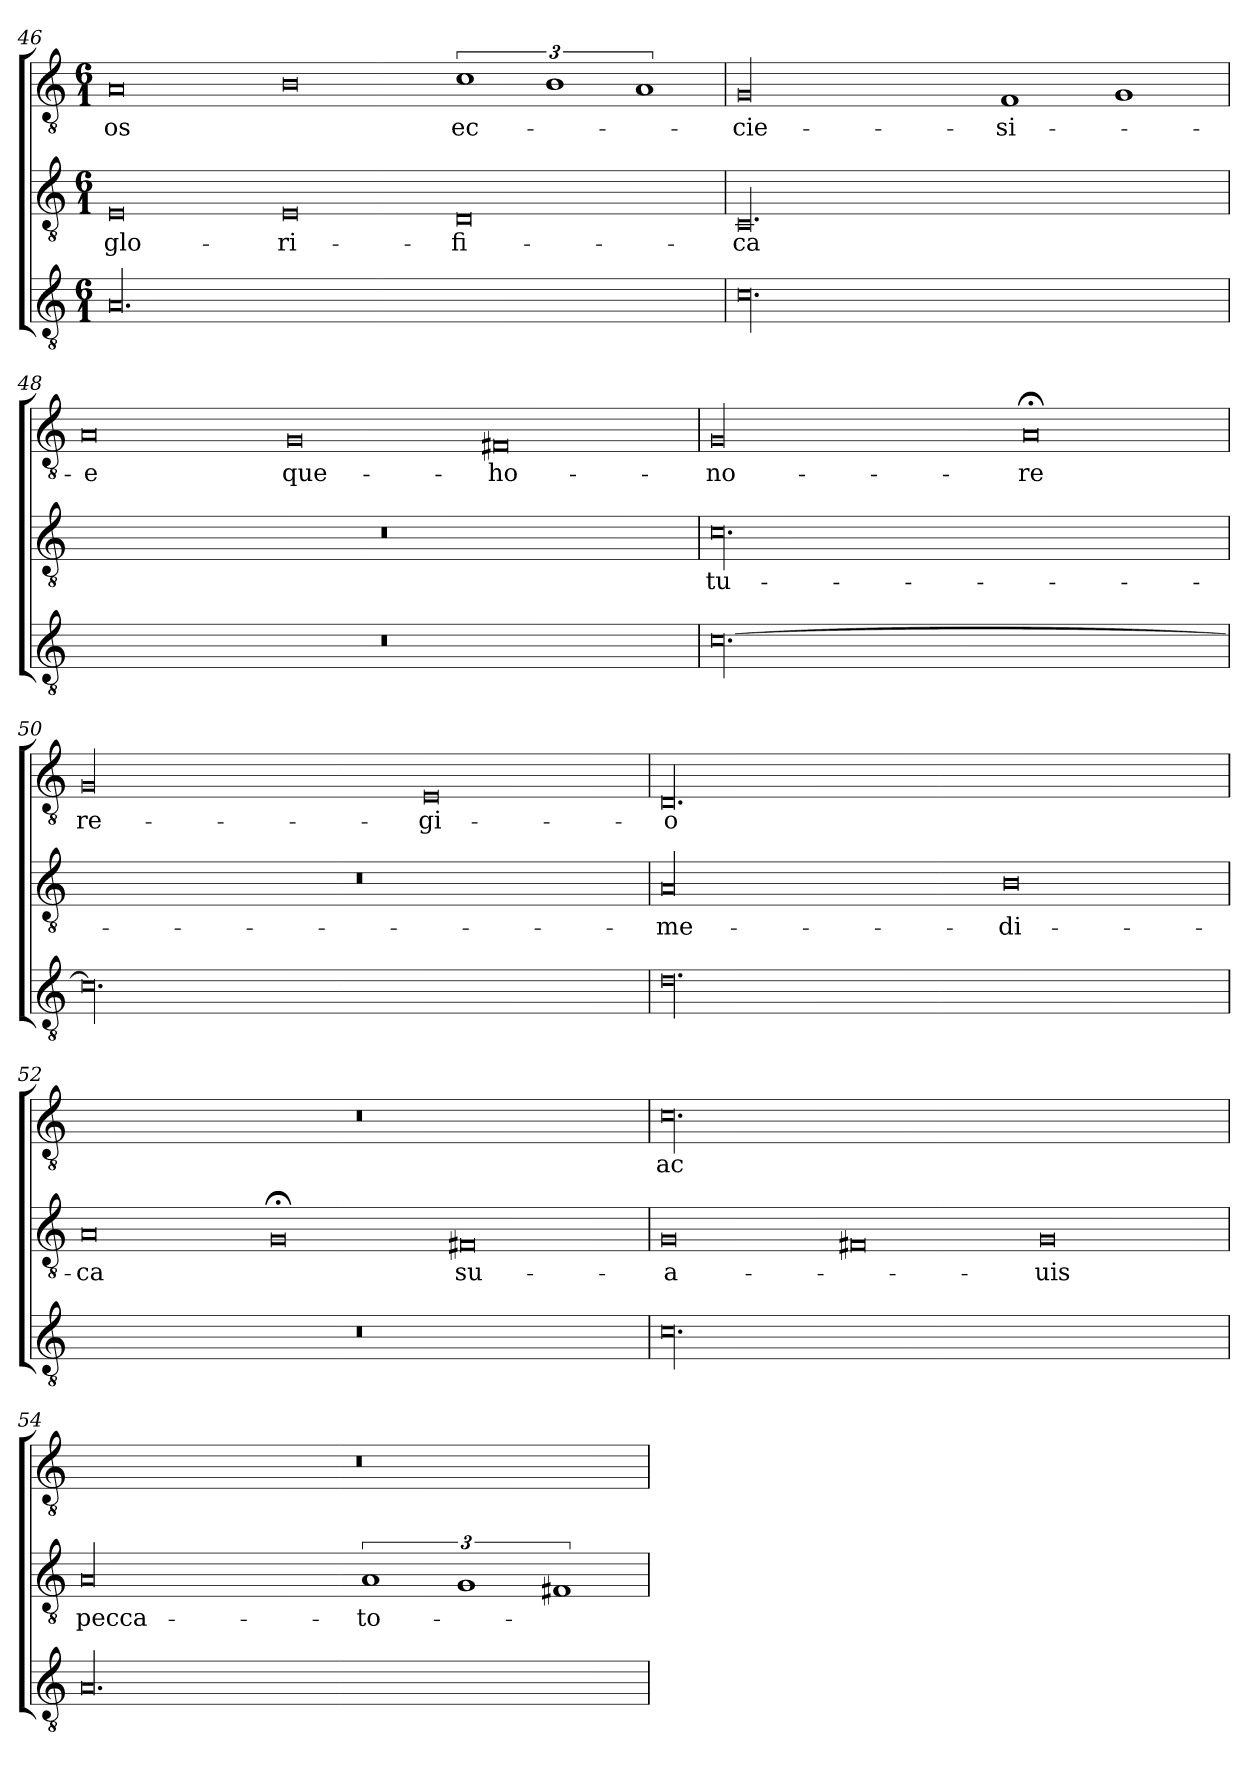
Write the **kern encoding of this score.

**kern	**kern	**text	**kern	**text
*part3	*part2	*part2	*part1	*part1
*staff3	*staff2	*staff2	*staff1	*staff1
*clefGv2	*clefGv2	*	*clefGv2	*
*k[]	*k[]	*	*k[]	*
*C:	*C:	*	*C:	*
*M6/1	*M6/1	*	*M6/1	*
=46	=46	=46	=46	=46
00.A/	0E/	glo-	0A/	-os
.	0E/	-ri-	0B\	.
.	0D/	-fi-	3%2c\	ec-
.	.	.	3%2B\	.
.	.	.	3%2A/	.
=47	=47	=47	=47	=47
00.c\	00.C/	-ca	00G/	-cie-
.	.	.	1F/	-si-
.	.	.	1G/	.
=48	=48	=48	=48	=48
00.r	00.r	.	0A/	-e
.	.	.	0G/	que-
.	.	.	0F#X/	ho-
=49	=49	=49	=49	=49
[00.c\	00.c\	tu-	00G/	-no-
.	.	.	0A;</	-re
=50	=50	=50	=50	=50
00.c\]	00.r	.	00G/	re-
.	.	.	0E/	-gi-
=51	=51	=51	=51	=51
00.d\	00A/	me-	00.D/	-o
.	0B\	-di-	.	.
!!LO:PB:g=z
=52	=52	=52	=52	=52
00.r	0A/	-ca	00.r	.
.	0G;</	.	.	.
.	0F#X/	su-	.	.
=53	=53	=53	=53	=53
00.c\	0G/	a-	00.c\	ac-
.	0F#X/	.	.	.
.	0G/	-uis	.	.
=54	=54	=54	=54	=54
00.A/	00A/	pecca-	00.r	.
.	3%2A/	-to-	.	.
.	3%2G/	.	.	.
.	3%2F#X/	.	.	.
=	=	=	=	=
*-	*-	*-	*-	*-
